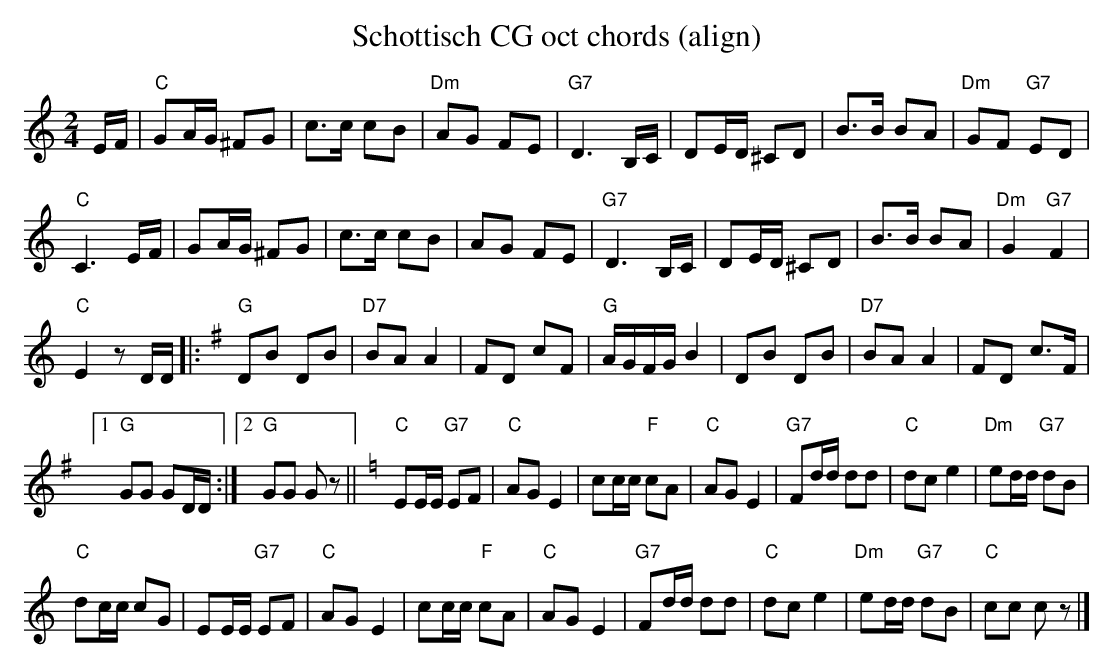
X:1
T:Schottisch CG oct chords (align)
M:2/4
L:1/16
K:Cmaj%%MIDI gchordon
EF | "C"G2AG ^F2G2 | c3c c2B2 | "Dm"A2G2 F2E2 | "G7"D6B,C | D2ED ^C2D2 | B3B B2A2 | \
"Dm"G2F2 "G7"E2D2 |
 "C"C6EF | G2AG ^F2G2 | c3c c2B2 | A2G2 F2E2 | "G7"D6B,C | D2ED ^C2D2 | \
B3B B2A2 | "Dm"G4"G7"F4 |
 "C"E4z2DD |: [K:Gmaj] "G"D2B2 D2B2 | "D7"B2A2A4 | F2D2 c2F2 | "G"AGFG B4 | \
D2B2 D2B2 | "D7"B2A2A4 | F2D2 c3F |1
 "G"G2G2 G2DD :|2 "G"G2G2 G2z2 || [K:Cmaj] "C"E2EE "G7"E2F2 | "C"A2G2 E4 | \
c2cc "F"c2A2 | "C"A2G2E4 | "G7"F2dd d2d2 | "C"d2c2 e4 | "Dm"e2dd "G7"d2B2 |
 "C"d2cc c2G2 | E2EE "G7"E2F2 | \
"C"A2G2E4 | c2cc "F"c2A2 | "C"A2G2 E4 | "G7"F2dd d2d2 | "C"d2c2e4 | "Dm"e2dd "G7"d2B2 | "C"c2c2 c2z2 |]
